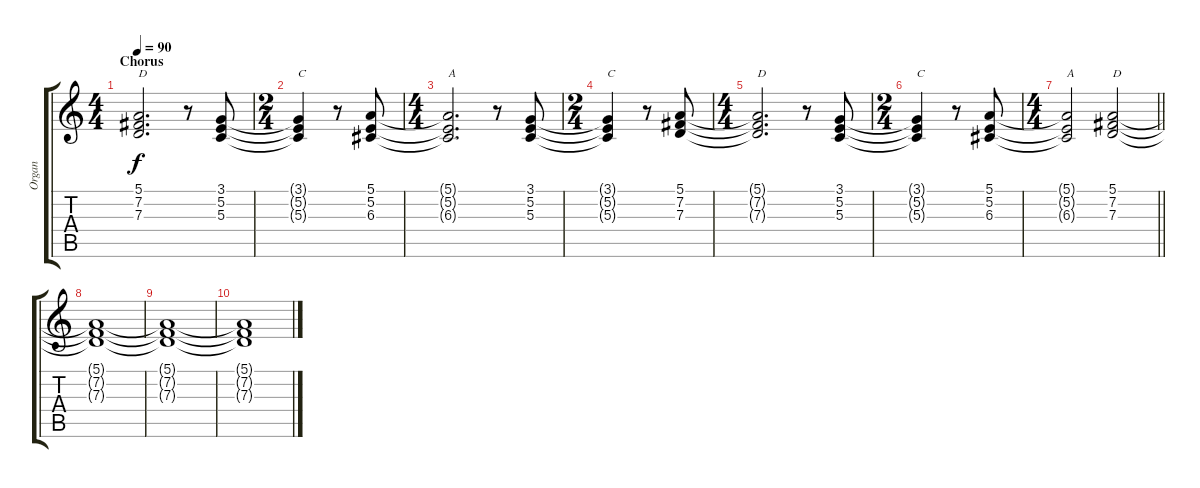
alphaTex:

\track ("Organ" "Organ") {instrument percussiveorgan}
\staff {score tabs}
\tuning (E4 B3 G3 D3 A2 E2) {hide}
\ts (4 4)
\section ("" "Chorus")
\tempo 90
\clef g2
\ks c
(5.1{t} 7.2{t} 7.3{t}).2{d txt "D" dy f} r.8 (3.1 5.2 5.3).8 |
\ts (2 4)
(3.1{t} 5.2{t} 5.3{t}).4{txt "C"} r.8 (5.1 5.2 6.3).8 |
\ts (4 4)
(5.1{t} 5.2{t} 6.3{t}).2{d txt "A"} r.8 (3.1 5.2 5.3).8 |
\ts (2 4)
(3.1{t} 5.2{t} 5.3{t}).4{txt "C"} r.8 (5.1 7.2 7.3).8 |
\ts (4 4)
(5.1{t} 7.2{t} 7.3{t}).2{d txt "D"} r.8 (3.1 5.2 5.3).8 |
\ts (2 4)
(3.1{t} 5.2{t} 5.3{t}).4{txt "C"} r.8 (5.1 5.2 6.3).8 |
\ts (4 4)
\barLineRight lightlight
(5.1{t} 5.2{t} 6.3{t}).2{txt "A"} (5.1 7.2 7.3).2{txt "D"} |
(5.1{t} 7.2{t} 7.3{t}).1 |
(5.1{t} 7.2{t} 7.3{t}).1 |
(5.1{t} 7.2{t} 7.3{t}).1
